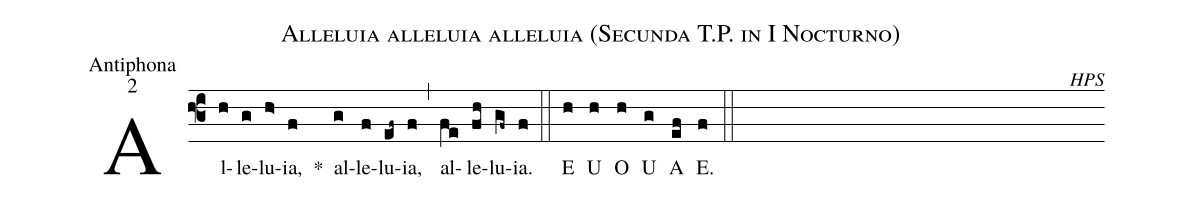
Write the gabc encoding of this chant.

name:Alleluia alleluia alleluia (Secunda T.P. in I Nocturno);
office-part:Antiphona;
mode:2;
commentary:HPS;
%%
(f3)Al(h)le(g)lu(h>)ia,(f) <sp>*</sp>() al(g)le(f)lu(ef~)ia,(f) (,) al(fe)le(fh)lu(gf~)ia.(f) (::)
<eu> E(h) U(h) O(h) U(g) A(ef) E.(f)  </eu> (::)
